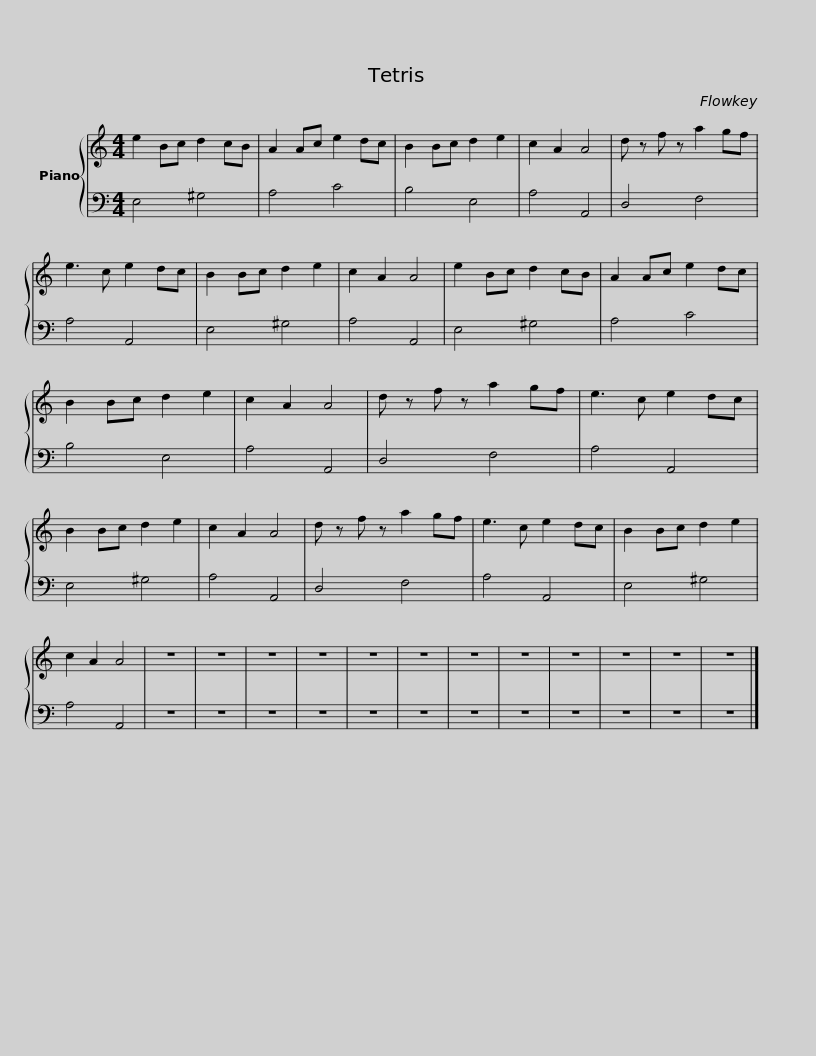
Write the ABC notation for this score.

X:1
%%score { 1 | 2 }
L:1/8
M:4/4
I:linebreak $
K:C
V:1 treble
V:2 bass
V:1
 e2 Bc d2 cB | A2 Ac e2 dc | B2 Bc d2 e2 | c2 A2 A4 | d z f z a2 gf | %5
 e3 c e2 dc | B2 Bc d2 e2 |$ c2 A2 A4 | e2 Bc d2 cB | A2 Ac e2 dc | %10
 B2 Bc d2 e2 | c2 A2 A4 | d z f z a2 gf | e3 c e2 dc |$ B2 Bc d2 e2 | %15
 c2 A2 A4 | d z f z a2 gf | e3 c e2 dc | B2 Bc d2 e2 | c2 A2 A4 | %20
 z8 | z8 | z8 | z8 |$ z8 | %25
 z8 | z8 | z8 | z8 | z8 | %30
 z8 | z8 |] %32
V:2
 E,4 ^G,4 | A,4 C4 | B,4 E,4 | A,4 A,,4 | D,4 F,4 | %5
 A,4 A,,4 | E,4 ^G,4 |$ A,4 A,,4 | E,4 ^G,4 | A,4 C4 | %10
 B,4 E,4 | A,4 A,,4 | D,4 F,4 | A,4 A,,4 |$ E,4 ^G,4 | %15
 A,4 A,,4 | D,4 F,4 | A,4 A,,4 | E,4 ^G,4 | A,4 A,,4 | %20
 z8 | z8 | z8 | z8 |$ z8 | %25
 z8 | z8 | z8 | z8 | z8 | %30
 z8 | z8 |] %32
